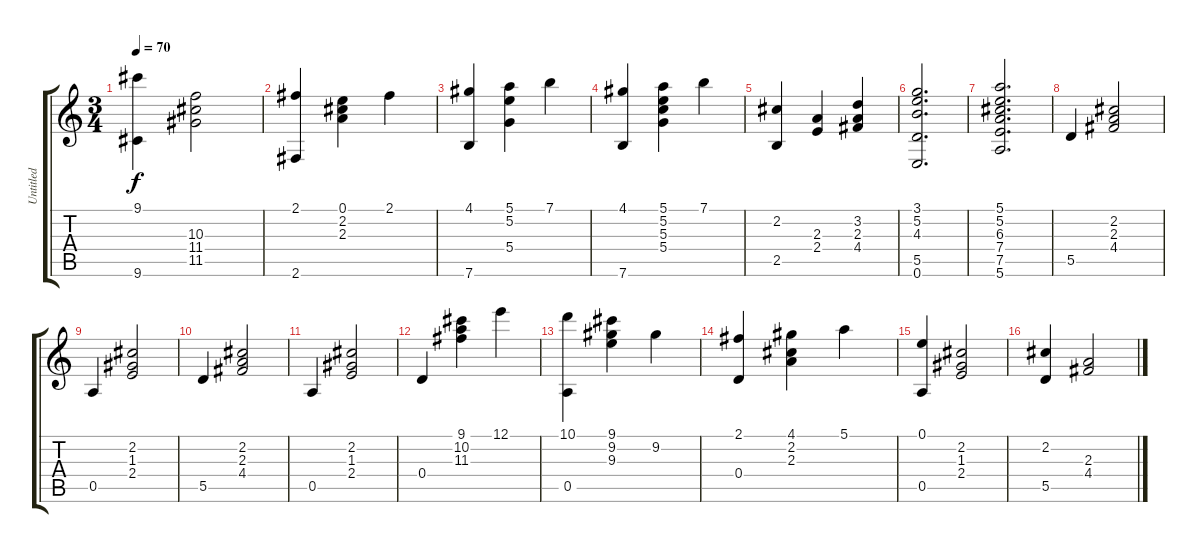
\track ("Untitled" "Untitled") {instrument acousticguitarnylon}
\staff {score tabs}
\tuning (E4 B3 G3 D3 A2 E2) {hide}
\ts (3 4)
\tempo 70
\clef g2
\ks c
(9.1 9.6).4{dy f} (10.3 11.4 11.5).2 |
(2.1 2.6).4 (0.1 2.2 2.3).4 2.1.4 |
(4.1 7.6).4 (5.1 5.2 5.4).4 7.1.4 |
(4.1 7.6).4 (5.1 5.2 5.3 5.4).4 7.1.4 |
(2.2 2.5).4 (2.3 2.4).4 (3.2 2.3 4.4).4 |
(3.1 5.2 4.3 5.5 0.6).2{d} |
(5.1 5.2 6.3 7.4 7.5 5.6).2{d} |
5.5.4 (2.2 2.3 4.4).2 |
0.5.4 (2.2 1.3 2.4).2 |
5.5.4 (2.2 2.3 4.4).2 |
0.5.4 (2.2 1.3 2.4).2 |
0.4.4 (9.1 10.2 11.3).4 12.1.4 |
(10.1 0.5).4 (9.1 9.2 9.3).4 9.2.4 |
(2.1 0.4).4 (4.1 2.2 2.3).4 5.1.4 |
(0.1 0.5).4 (2.2 1.3 2.4).2 |
(2.2 5.5).4 (2.3 4.4).2
